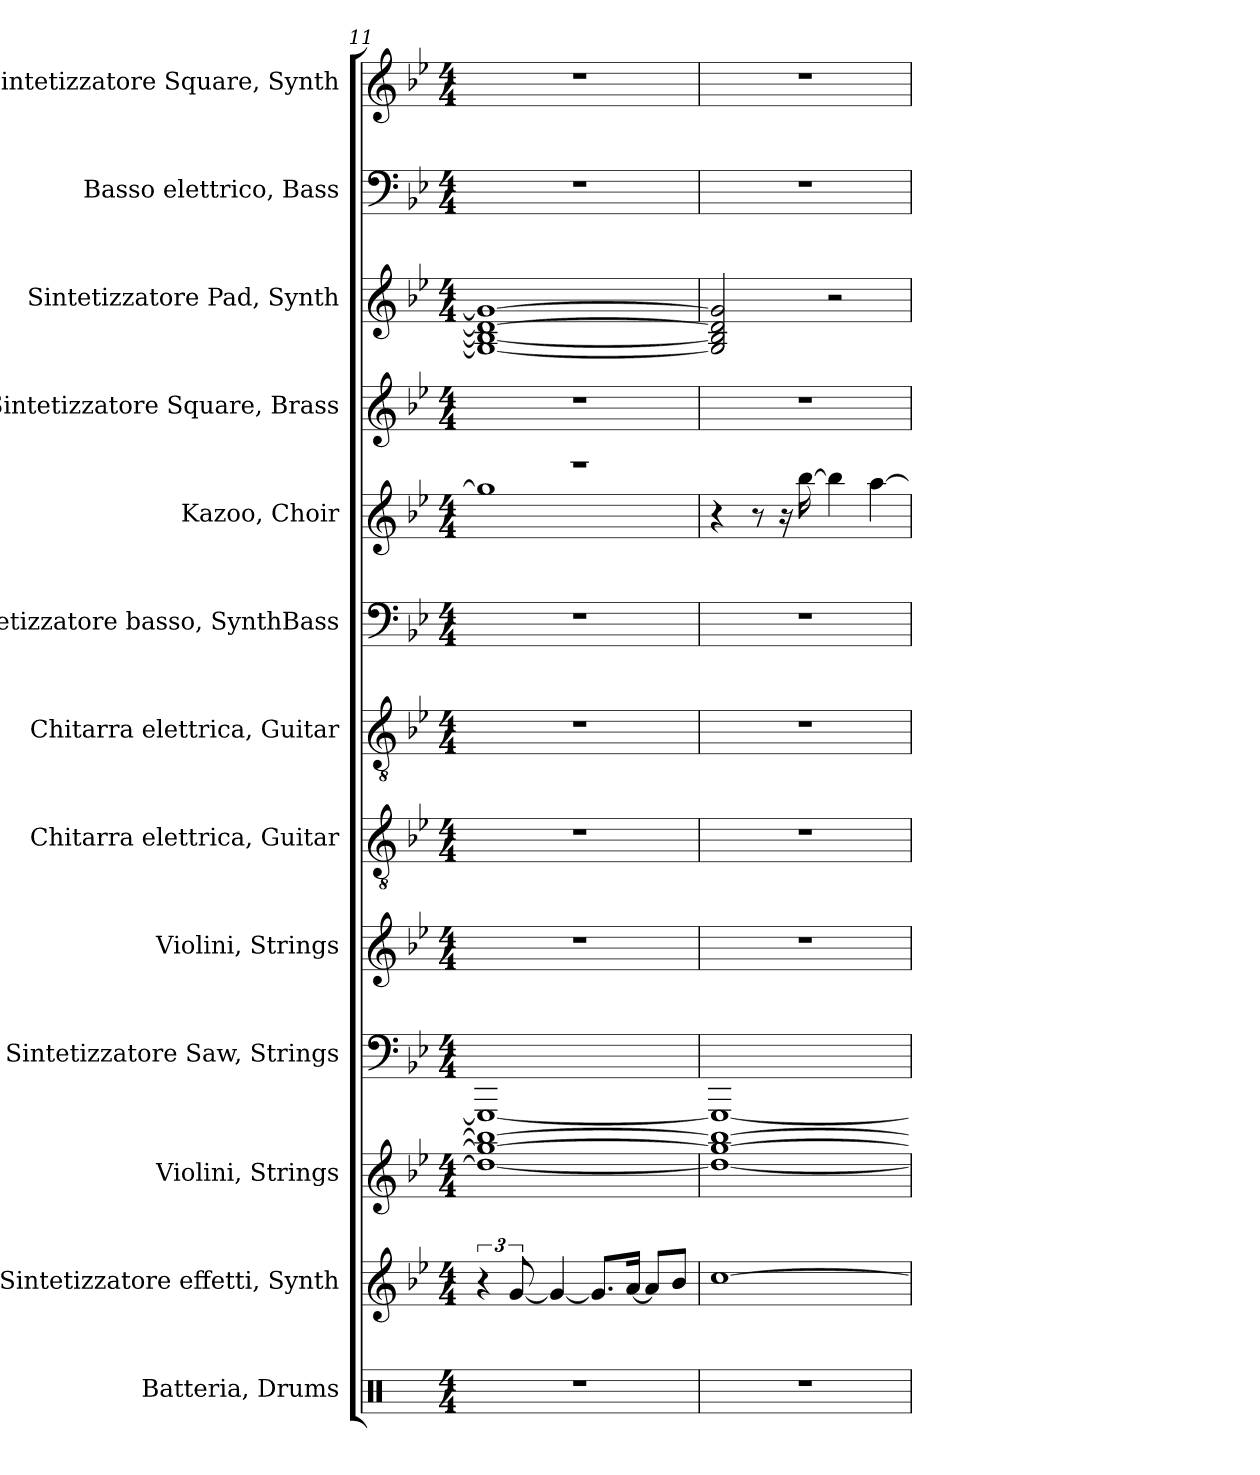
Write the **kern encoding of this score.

**kern	**kern	**kern	**kern	**kern	**kern	**kern	**kern	**kern	**kern	**kern	**kern	**kern
*part13	*part12	*part11	*part10	*part9	*part8	*part7	*part6	*part5	*part4	*part3	*part2	*part1
*staff13	*staff12	*staff11	*staff10	*staff9	*staff8	*staff7	*staff6	*staff5	*staff4	*staff3	*staff2	*staff1
*I"Batteria, Drums	*I"Sintetizzatore effetti, Synth	*I"Violini, Strings	*I"Sintetizzatore Saw, Strings	*I"Violini, Strings	*I"Chitarra elettrica, Guitar	*I"Chitarra elettrica, Guitar	*I"Sintetizzatore basso, SynthBass	*I"Kazoo, Choir	*I"Sintetizzatore Square, Brass	*I"Sintetizzatore Pad, Synth	*I"Basso elettrico, Bass	*I"Sintetizzatore Square, Synth
*I'Batt.	*I'Sint.	*I'Vl.	*I'Sint.	*I'Vl.	*I'Chit. el.	*I'Chit. el.	*I'Sint.	*I'Kaz.	*I'Sint.	*I'Sint.	*I'B. el.	*I'Sint.
*clefX	*clefG2	*clefG2	*clefF4	*clefG2	*clefGv2	*clefGv2	*clefF4	*clefG2	*clefG2	*clefG2	*clefF4	*clefG2
*	*	*	*	*	*	*	*	*	*	*	*ITrd7c12	*
*k[]	*k[b-e-]	*k[b-e-]	*k[b-e-]	*k[b-e-]	*k[b-e-]	*k[b-e-]	*k[b-e-]	*k[b-e-]	*k[b-e-]	*k[b-e-]	*k[b-e-]	*k[b-e-]
*M4/4	*M4/4	*M4/4	*M4/4	*M4/4	*M4/4	*M4/4	*M4/4	*M4/4	*M4/4	*M4/4	*M4/4	*M4/4
=11	=11	=11	=11	=11	=11	=11	=11	=11	=11	=11	=11	=11
*	*	*	*	*	*	*	*	*^	*	*	*	*
1r	6r	1dd_ 1gg_ 1bb-_	1GGG_	1r	1r	1r	1r	1r	1gg]	1r	1G_ 1B-_ 1d_ 1g_	1r	1r
.	[12g/	.	.	.	.	.	.	.	.	.	.	.	.
.	4g/_	.	.	.	.	.	.	.	.	.	.	.	.
.	8.g/L]	.	.	.	.	.	.	.	.	.	.	.	.
.	[16a/Jk	.	.	.	.	.	.	.	.	.	.	.	.
.	8a/L]	.	.	.	.	.	.	.	.	.	.	.	.
.	8b-/J	.	.	.	.	.	.	.	.	.	.	.	.
*	*	*	*	*	*	*	*	*v	*v	*	*	*	*
!!LO:PB:g=z
=12	=12	=12	=12	=12	=12	=12	=12	=12	=12	=12	=12	=12
1r	[1cc	1dd_ 1gg_ 1bb-_	1GGG_	1r	1r	1r	1r	4r	1r	2G/] 2B-/] 2d/] 2g/]	1r	1r
.	.	.	.	.	.	.	.	8r	.	.	.	.
.	.	.	.	.	.	.	.	16r	.	.	.	.
.	.	.	.	.	.	.	.	[16bb-\	.	.	.	.
.	.	.	.	.	.	.	.	4bb-\]	.	2r	.	.
.	.	.	.	.	.	.	.	[4aa\	.	.	.	.
=	=	=	=	=	=	=	=	=	=	=	=	=
*-	*-	*-	*-	*-	*-	*-	*-	*-	*-	*-	*-	*-
